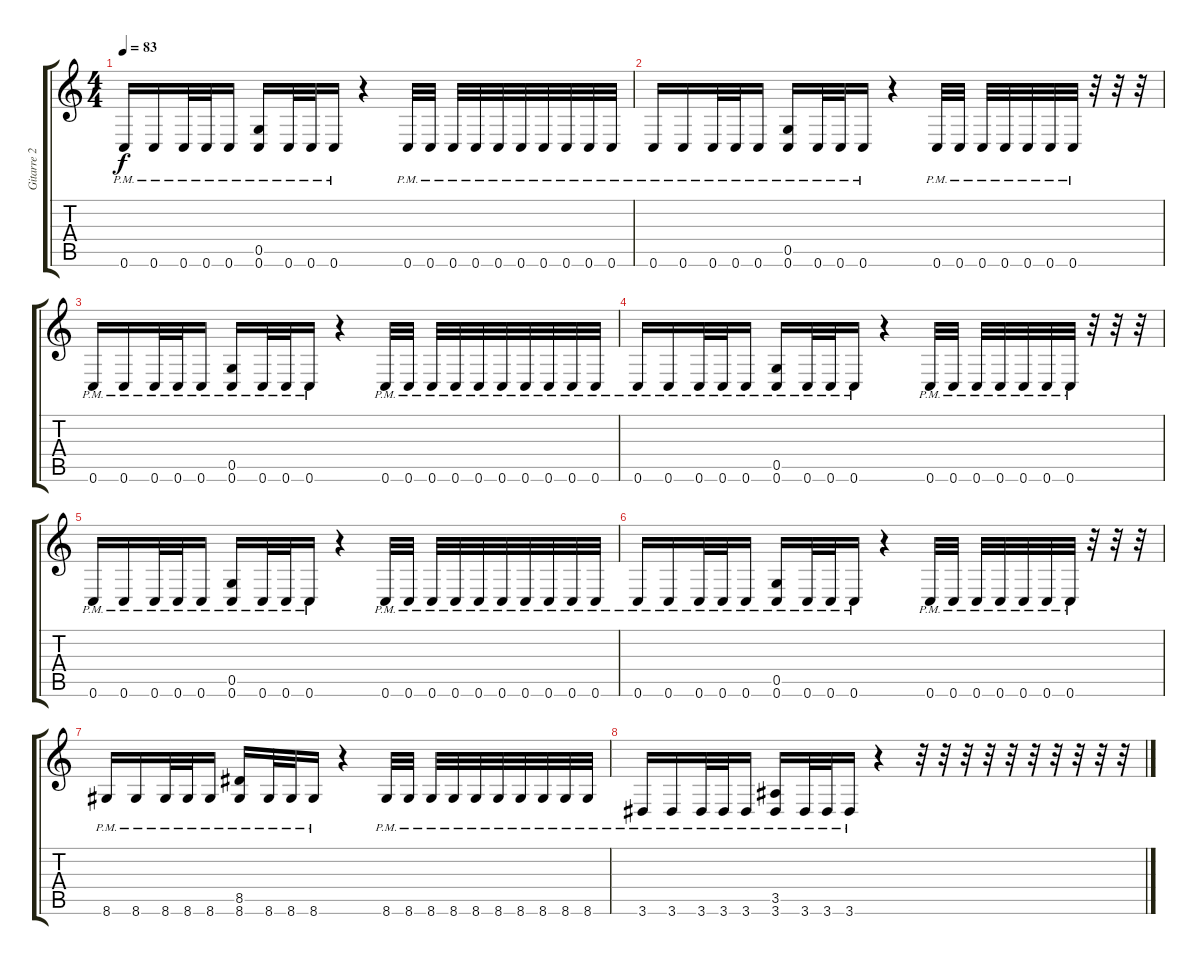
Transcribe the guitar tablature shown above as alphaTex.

\track ("Gitarre 2" "Gitarre 2") {instrument distortionguitar}
\staff {score tabs}
\tuning (D4 A3 F3 C3 G2 C2) {hide}
\ts (4 4)
\tempo 83
\clef g2
\ks c
0.6{pm}.16{dy f} 0.6{pm}.16 0.6{pm}.32 0.6{pm}.32 0.6{pm}.16 (0.5{pm} 0.6{pm}).16 0.6{pm}.32 0.6{pm}.32 0.6{pm}.16 r.4 0.6{pm}.32 0.6{pm}.32 0.6{pm}.32 0.6{pm}.32 0.6{pm}.32 0.6{pm}.32 0.6{pm}.32 0.6{pm}.32 0.6{pm}.32 0.6{pm}.32 |
0.6{pm}.16 0.6{pm}.16 0.6{pm}.32 0.6{pm}.32 0.6{pm}.16 (0.5{pm} 0.6{pm}).16 0.6{pm}.32 0.6{pm}.32 0.6{pm}.16 r.4 0.6{pm}.32 0.6{pm}.32 0.6{pm}.32 0.6{pm}.32 0.6{pm}.32 0.6{pm}.32 0.6{pm}.32 r.32 r.32 r.32 |
0.6{pm}.16 0.6{pm}.16 0.6{pm}.32 0.6{pm}.32 0.6{pm}.16 (0.5{pm} 0.6{pm}).16 0.6{pm}.32 0.6{pm}.32 0.6{pm}.16 r.4 0.6{pm}.32 0.6{pm}.32 0.6{pm}.32 0.6{pm}.32 0.6{pm}.32 0.6{pm}.32 0.6{pm}.32 0.6{pm}.32 0.6{pm}.32 0.6{pm}.32 |
0.6{pm}.16 0.6{pm}.16 0.6{pm}.32 0.6{pm}.32 0.6{pm}.16 (0.5{pm} 0.6{pm}).16 0.6{pm}.32 0.6{pm}.32 0.6{pm}.16 r.4 0.6{pm}.32 0.6{pm}.32 0.6{pm}.32 0.6{pm}.32 0.6{pm}.32 0.6{pm}.32 0.6{pm}.32 r.32 r.32 r.32 |
0.6{pm}.16 0.6{pm}.16 0.6{pm}.32 0.6{pm}.32 0.6{pm}.16 (0.5{pm} 0.6{pm}).16 0.6{pm}.32 0.6{pm}.32 0.6{pm}.16 r.4 0.6{pm}.32 0.6{pm}.32 0.6{pm}.32 0.6{pm}.32 0.6{pm}.32 0.6{pm}.32 0.6{pm}.32 0.6{pm}.32 0.6{pm}.32 0.6{pm}.32 |
0.6{pm}.16 0.6{pm}.16 0.6{pm}.32 0.6{pm}.32 0.6{pm}.16 (0.5{pm} 0.6{pm}).16 0.6{pm}.32 0.6{pm}.32 0.6{pm}.16 r.4 0.6{pm}.32 0.6{pm}.32 0.6{pm}.32 0.6{pm}.32 0.6{pm}.32 0.6{pm}.32 0.6{pm}.32 r.32 r.32 r.32 |
8.6{pm}.16 8.6{pm}.16 8.6{pm}.32 8.6{pm}.32 8.6{pm}.16 (8.5{pm} 8.6{pm}).16 8.6{pm}.32 8.6{pm}.32 8.6{pm}.16 r.4 8.6{pm}.32 8.6{pm}.32 8.6{pm}.32 8.6{pm}.32 8.6{pm}.32 8.6{pm}.32 8.6{pm}.32 8.6{pm}.32 8.6{pm}.32 8.6{pm}.32 |
3.6{pm}.16 3.6{pm}.16 3.6{pm}.32 3.6{pm}.32 3.6{pm}.16 (3.5{pm} 3.6{pm}).16 3.6{pm}.32 3.6{pm}.32 3.6{pm}.16 r.4 r.32 r.32 r.32 r.32 r.32 r.32 r.32 r.32 r.32 r.32
